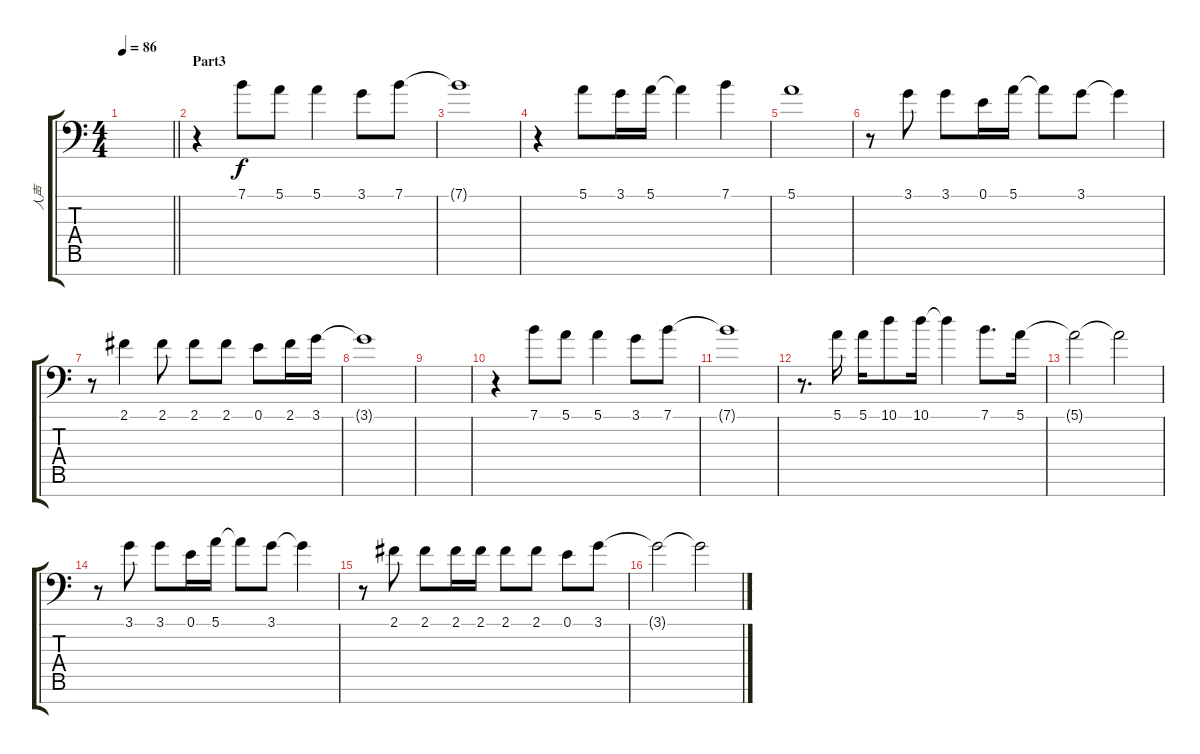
\track ("人声" "人声") {instrument clarinet}
\staff {score tabs}
\tuning (E4 B3 G3 D3 A2 E2 C-1) {hide}
\ts (4 4)
\tempo 86
\clef f4
\barLineRight lightlight
\ks c
|
\section ("" "Part3")
r.4 7.1.8 5.1.8 5.1.4 3.1.8 7.1.8 |
7.1{t}.1 |
r.4 5.1.8 3.1.16 5.1.16 5.1{t}.4 7.1.4 |
5.1.1 |
r.8 3.1.8 3.1.8 0.1.16 5.1.16 5.1{t}.8 3.1.8 3.1{t}.4 |
r.8 2.1.4 2.1.8 2.1.8 2.1.8 0.1.8 2.1.16 3.1.16 |
3.1{t}.1 |
|
r.4 7.1.8 5.1.8 5.1.4 3.1.8 7.1.8 |
7.1{t}.1 |
r.8{d} 5.1.16 5.1.16 10.1.8 10.1.16 10.1{t}.4 7.1.8{d} 5.1.16 |
5.1{t}.2 5.1{t}.2 |
r.8 3.1.8 3.1.8 0.1.16 5.1.16 5.1{t}.8 3.1.8 3.1{t}.4 |
r.8 2.1.8 2.1.8 2.1.16 2.1.16 2.1.8 2.1.8 0.1.8 3.1.8 |
3.1{t}.2 3.1{t}.2
